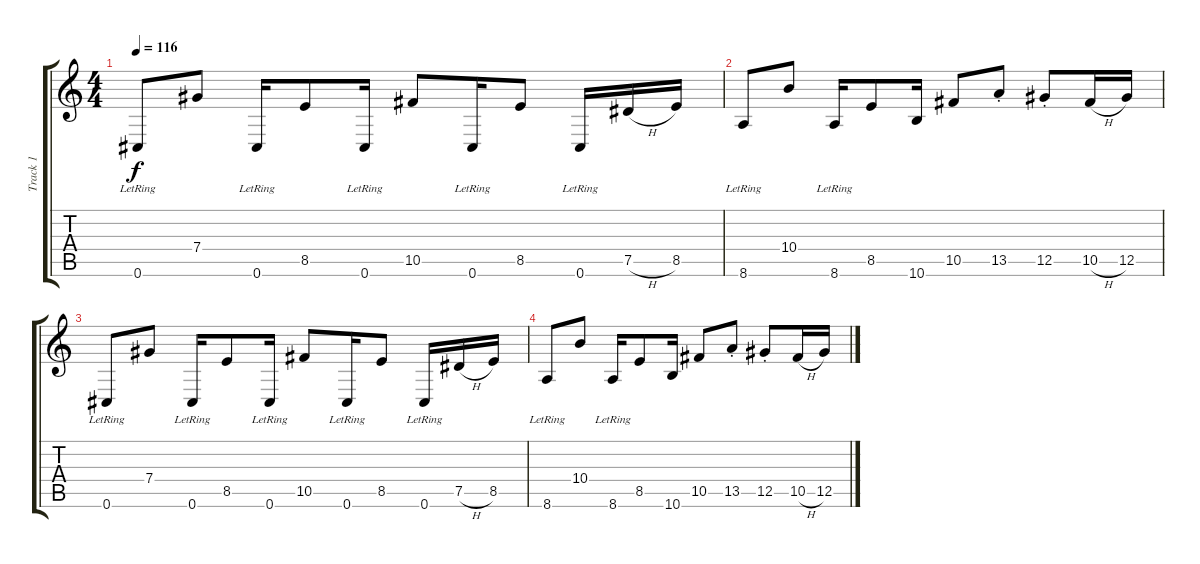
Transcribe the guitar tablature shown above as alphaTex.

\track ("Track 1" "Track 1") {instrument electricguitarclean}
\staff {score tabs}
\tuning (Eb4 Bb3 Gb3 Db3 Ab2 Db2) {hide}
\ts (4 4)
\tempo 116
\clef g2
\ks c
0.6{lr}.8{dy f instrument electricguitarclean} 7.4.8 0.6{lr}.16 8.5.8 0.6{lr}.16 10.5.8 0.6{lr}.16 8.5.8 0.6{lr}.16 7.5{h}.16 8.5.16 |
8.6{lr}.8 10.4.8 8.6{lr}.16 8.5.8 10.6.16 10.5.8 13.5{st}.8 12.5{st}.8 10.5{h}.16 12.5.16 |
0.6{lr}.8 7.4.8 0.6{lr}.16 8.5.8 0.6{lr}.16 10.5.8 0.6{lr}.16 8.5.8 0.6{lr}.16 7.5{h}.16 8.5.16 |
8.6{lr}.8 10.4.8 8.6{lr}.16 8.5.8 10.6.16 10.5.8 13.5{st}.8 12.5{st}.8 10.5{h}.16 12.5.16
